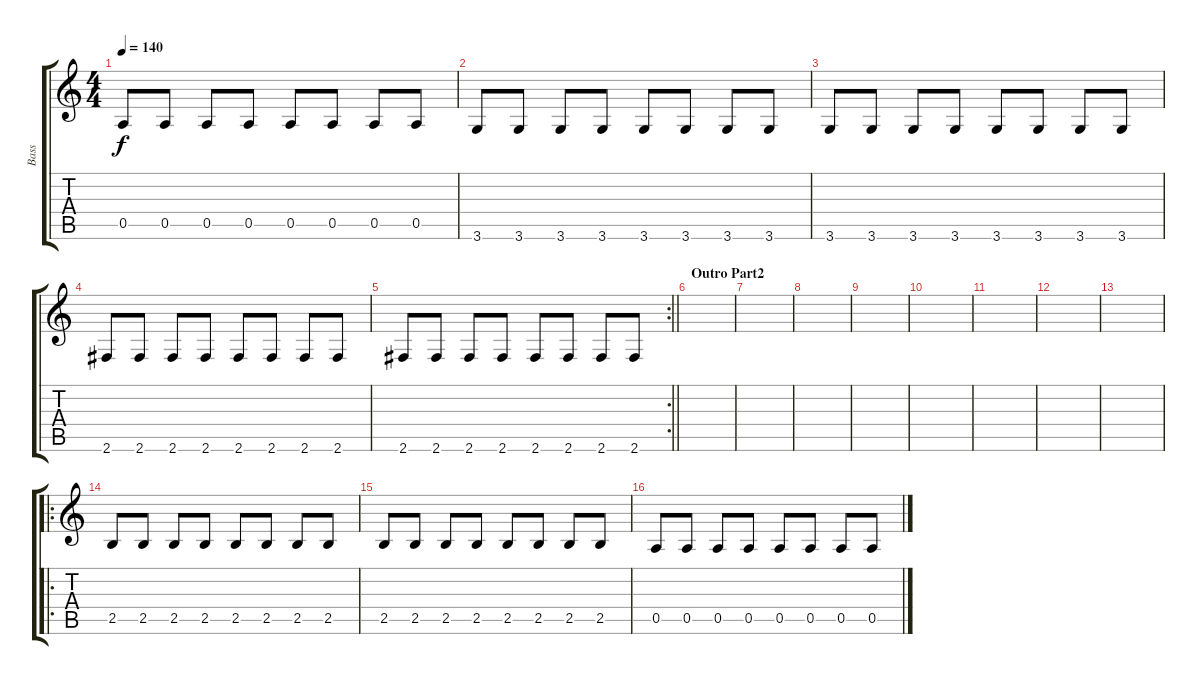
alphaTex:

\track ("Bass" "Bass") {instrument electricbassfinger}
\staff {score tabs}
\tuning (E4 B3 G3 D3 A2 E2) {hide}
\ts (4 4)
\tempo 140
\clef g2
\ks c
0.5.8{dy f} 0.5.8 0.5.8 0.5.8 0.5.8 0.5.8 0.5.8 0.5.8 |
3.6.8 3.6.8 3.6.8 3.6.8 3.6.8 3.6.8 3.6.8 3.6.8 |
3.6.8 3.6.8 3.6.8 3.6.8 3.6.8 3.6.8 3.6.8 3.6.8 |
2.6.8 2.6.8 2.6.8 2.6.8 2.6.8 2.6.8 2.6.8 2.6.8 |
\rc 2
\barLineRight lightlight
2.6.8 2.6.8 2.6.8 2.6.8 2.6.8 2.6.8 2.6.8 2.6.8 |
\section ("" "Outro Part2")
|
|
|
|
|
|
|
|
\ro
2.5.8 2.5.8 2.5.8 2.5.8 2.5.8 2.5.8 2.5.8 2.5.8 |
2.5.8 2.5.8 2.5.8 2.5.8 2.5.8 2.5.8 2.5.8 2.5.8 |
0.5.8 0.5.8 0.5.8 0.5.8 0.5.8 0.5.8 0.5.8 0.5.8
